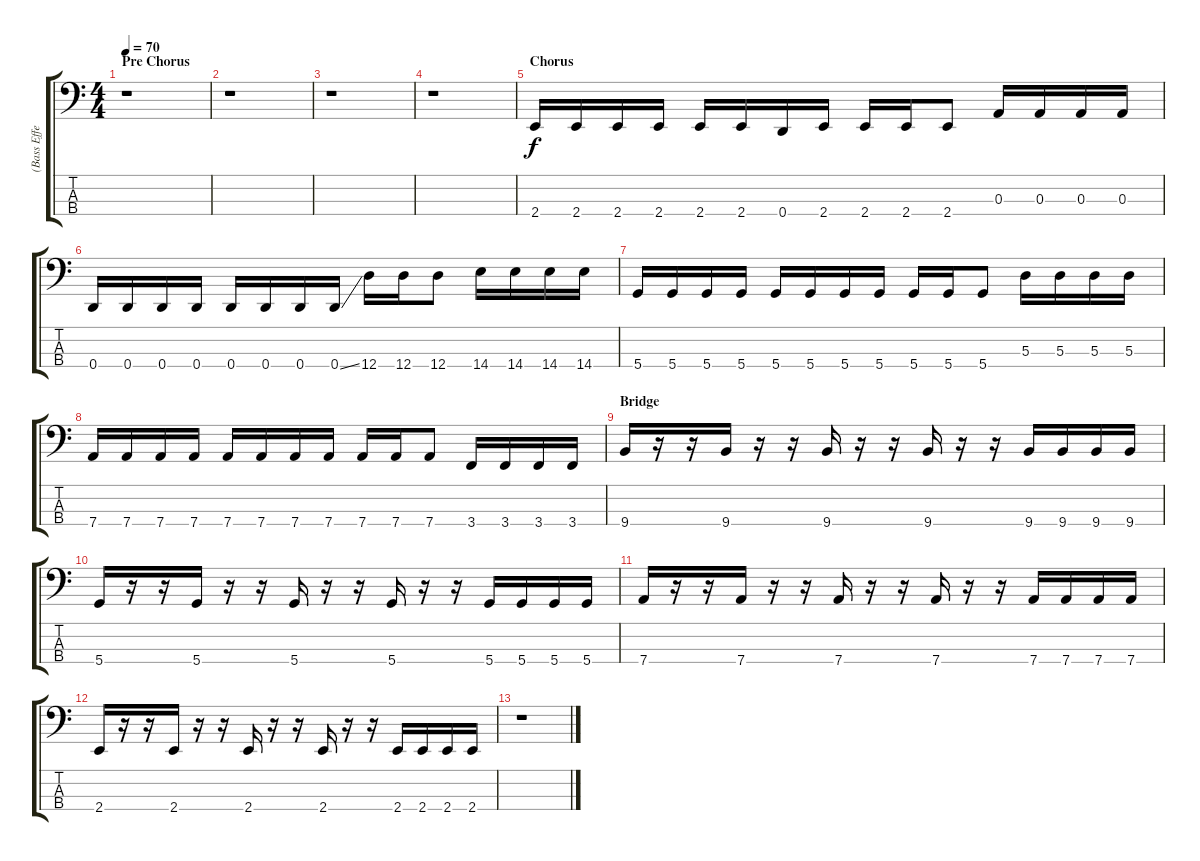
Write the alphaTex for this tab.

\track ("(Bass Effect)" "(Bass Effe") {instrument overdrivenguitar}
\staff {score tabs}
\tuning (G2 D2 A1 D1) {hide}
\ts (4 4)
\section ("" "Pre Chorus")
\tempo 70
\clef f4
\ks c
r.1{dy f} |
r.1 |
r.1 |
r.1 |
\section ("" "Chorus")
2.4.16 2.4.16 2.4.16 2.4.16 2.4.16 2.4.16 0.4.16 2.4.16 2.4.16 2.4.16 2.4.8 0.3.16 0.3.16 0.3.16 0.3.16 |
0.4.16 0.4.16 0.4.16 0.4.16 0.4.16 0.4.16 0.4.16 0.4{ss}.16 12.4.16 12.4.16 12.4.8 14.4.16 14.4.16 14.4.16 14.4.16 |
5.4.16 5.4.16 5.4.16 5.4.16 5.4.16 5.4.16 5.4.16 5.4.16 5.4.16 5.4.16 5.4.8 5.3.16 5.3.16 5.3.16 5.3.16 |
7.4.16 7.4.16 7.4.16 7.4.16 7.4.16 7.4.16 7.4.16 7.4.16 7.4.16 7.4.16 7.4.8 3.4.16 3.4.16 3.4.16 3.4.16 |
\section ("" "Bridge")
9.4.16 r.16 r.16 9.4.16 r.16 r.16 9.4.16 r.16 r.16 9.4.16 r.16 r.16 9.4.16 9.4.16 9.4.16 9.4.16 |
5.4.16 r.16 r.16 5.4.16 r.16 r.16 5.4.16 r.16 r.16 5.4.16 r.16 r.16 5.4.16 5.4.16 5.4.16 5.4.16 |
7.4.16 r.16 r.16 7.4.16 r.16 r.16 7.4.16 r.16 r.16 7.4.16 r.16 r.16 7.4.16 7.4.16 7.4.16 7.4.16 |
2.4.16 r.16 r.16 2.4.16 r.16 r.16 2.4.16 r.16 r.16 2.4.16 r.16 r.16 2.4.16 2.4.16 2.4.16 2.4.16 |
r.1
